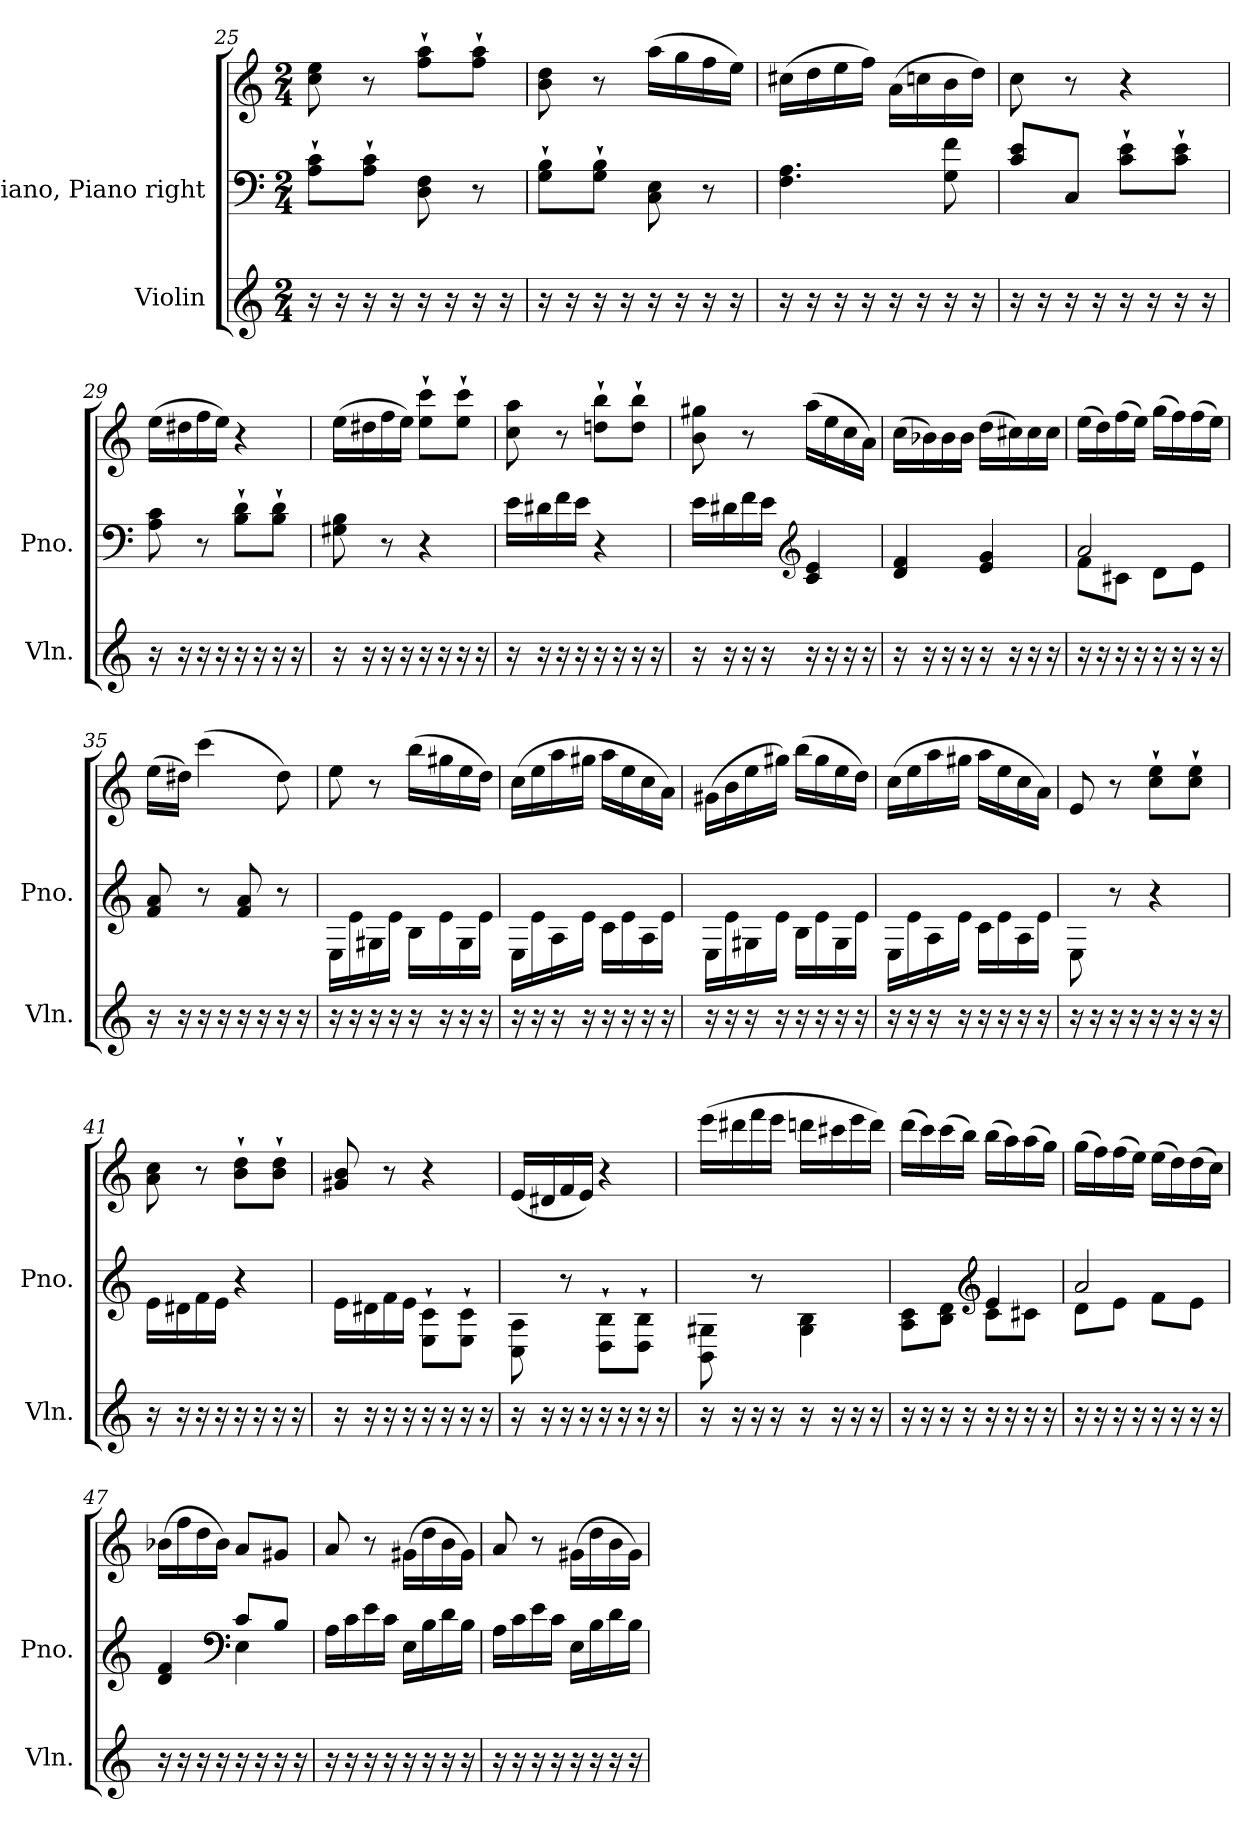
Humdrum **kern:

**kern	**kern	**kern
*part2	*part1	*part1
*staff3	*staff2	*staff1
*I"Violin	*I"Piano, Piano right	*
*I'Vln.	*I'Pno.	*
*clefG2	*clefF4	*clefG2
*k[]	*k[]	*k[]
*M2/4	*M2/4	*M2/4
=25	=25	=25
16r	8A\` 8c\`L	8cc\ 8ee\
16r	.	.
16r	8A\` 8c\`J	8r
16r	.	.
16r	8D\ 8F\	8ff\` 8aa\`L
16r	.	.
16r	8r	8ff\` 8aa\`J
16r	.	.
=26	=26	=26
16r	8G\` 8B\`L	8b\ 8dd\
16r	.	.
16r	8G\` 8B\`J	8r
16r	.	.
16r	8C\ 8E\	(>16aa\LL
16r	.	16gg\
16r	8r	16ff\
16r	.	16ee\JJ)
=27	=27	=27
16r	4.F\ 4.A\	(>16cc#X\LL
16r	.	16dd\
16r	.	16ee\
16r	.	16ff\JJ)
16r	.	(>16a\LL
16r	.	16ccn\
16r	8G\ 8f\	16b\
16r	.	16dd\JJ)
!!LO:LB:g=z
=28	=28	=28
16r	8c/ 8e/L	8cc\
16r	.	.
16r	8C/J	8r
16r	.	.
16r	8c\` 8e\`L	4r
16r	.	.
16r	8c\` 8e\`J	.
16r	.	.
=29	=29	=29
16r	8A\ 8c\	(>16ee\LL
16r	.	16dd#X\
16r	8r	16ff\
16r	.	16ee\JJ)
16r	8B\` 8d\`L	4r
16r	.	.
16r	8B\` 8d\`J	.
16r	.	.
=30	=30	=30
16r	8G#X\ 8B\	(>16ee\LL
16r	.	16dd#X\
16r	8r	16ff\
16r	.	16ee\JJ)
16r	4r	8ee\` 8ccc\`L
16r	.	.
16r	.	8ee\` 8ccc\`J
16r	.	.
=31	=31	=31
16r	16e\LL	8cc\ 8aa\
16r	16d#X\	.
16r	16f\	8r
16r	16e\JJ	.
16r	4r	8ddn\` 8bb\`L
16r	.	.
16r	.	8dd\` 8bb\`J
16r	.	.
=32	=32	=32
16r	16e\LL	8b\ 8gg#X\
16r	16d#X\	.
16r	16f\	8r
16r	16e\JJ	.
*	*clefG2	*
16r	4c/ 4e/	(>16aa\LL
16r	.	16ee\
16r	.	16cc\
16r	.	16a\JJ)
!!LO:LB:g=z
=33	=33	=33
16r	4d/ 4f/	(>16cc\LL
16r	.	16b-X\)
16r	.	16b-\
16r	.	16b-\JJ
16r	4e/ 4g/	(>16dd\LL
16r	.	16cc#X\)
16r	.	16cc#\
16r	.	16cc#\JJ
=34	=34	=34
*	*^	*
16r	2a/	8f\L	(>16ee\LL
16r	.	.	16dd\)
16r	.	8c#X\J	(>16ff\
16r	.	.	16ee\JJ)
16r	.	8d\L	(>16gg\LL
16r	.	.	16ff\)
16r	.	8e\J	(>16ff\
16r	.	.	16ee\JJ)
*	*v	*v	*
=35	=35	=35
16r	8f/ 8a/	(>16ee\LL
16r	.	16dd#X\JJ)
16r	8r	(>4ccc\
16r	.	.
16r	8f/ 8a/	.
16r	.	.
16r	8r	8dd#\)
16r	.	.
=36	=36	=36
16r	16E\LL	8ee\
16r	16e\	.
16r	16G#X\	8r
16r	16e\JJ	.
16r	16B\LL	(>16bb\LL
16r	16e\	16gg#X\
16r	16G#\	16ee\
16r	16e\JJ	16dd\JJ)
!!LO:PB:g=z
=37	=37	=37
16r	16E\LL	(>16cc\LL
16r	16e\	16ee\
16r	16A\	16aa\
16r	16e\JJ	16gg#X\JJ
16r	16c\LL	16aa\LL
16r	16e\	16ee\
16r	16A\	16cc\
16r	16e\JJ	16a\JJ)
=38	=38	=38
16r	16E\LL	(>16g#X\LL
16r	16e\	16b\
16r	16G#X\	16ee\
16r	16e\JJ	16gg#X\JJ)
16r	16B\LL	(>16bb\LL
16r	16e\	16gg#\
16r	16G#\	16ee\
16r	16e\JJ	16dd\JJ)
=39	=39	=39
16r	16E\LL	(>16cc\LL
16r	16e\	16ee\
16r	16A\	16aa\
16r	16e\JJ	16gg#X\JJ
16r	16c\LL	16aa\LL
16r	16e\	16ee\
16r	16A\	16cc\
16r	16e\JJ	16a\JJ)
=40	=40	=40
16r	8E\	8e/
16r	.	.
16r	8r	8r
16r	.	.
16r	4r	8cc\` 8ee\`L
16r	.	.
16r	.	8cc\` 8ee\`J
16r	.	.
!!LO:LB:g=z
=41	=41	=41
16r	16e\LL	8a\ 8cc\
16r	16d#X\	.
16r	16f\	8r
16r	16e\JJ	.
16r	4r	8b\` 8dd\`L
16r	.	.
16r	.	8b\` 8dd\`J
16r	.	.
=42	=42	=42
16r	16e\LL	8g#X/ 8b/
16r	16d#X\	.
16r	16f\	8r
16r	16e\JJ	.
16r	8E\` 8c\`L	4r
16r	.	.
16r	8E\` 8c\`J	.
16r	.	.
=43	=43	=43
16r	8C\ 8A\	(<16e/LL
16r	.	16d#X/
16r	8r	16f/
16r	.	16e/JJ)
16r	8D\` 8B\`L	4r
16r	.	.
16r	8D\` 8B\`J	.
16r	.	.
=44	=44	=44
16r	8BB\ 8G#X\	(>16eee\LL
16r	.	16ddd#X\
16r	8r	16fff\
16r	.	16eee\JJ
16r	4G#\ 4B\	16dddn\LL
16r	.	16ccc#X\
16r	.	16eee\
16r	.	16ddd\JJ)
!!LO:LB:g=z
=45	=45	=45
*	*^	*
16r	8A\ 8c\L	4ryy	(>16ddd\LL
16r	.	.	16ccc\)
16r	8B\ 8d\J	.	(>16ccc\
16r	.	.	16bb\JJ)
*	*clefG2	*	*
16r	4e/	8c\L	(>16bb\LL
16r	.	.	16aa\)
16r	.	8c#X\J	(>16aa\
16r	.	.	16gg\JJ)
=46	=46	=46	=46
16r	2a/	8d\L	(>16gg\LL
16r	.	.	16ff\)
16r	.	8e\J	(>16ff\
16r	.	.	16ee\JJ)
16r	.	8f\L	(>16ee\LL
16r	.	.	16dd\)
16r	.	8e\J	(>16dd\
16r	.	.	16cc\JJ)
=47	=47	=47	=47
16r	4d/ 4f/	4ryy	(>16b-X\LL
16r	.	.	16ff\
16r	.	.	16dd\
16r	.	.	16b-\JJ)
*	*clefF4	*	*
16r	8c/L	4E\	8a/L
16r	.	.	.
16r	8B/J	.	8g#X/J
16r	.	.	.
*	*v	*v	*
=48	=48	=48
16r	16A\LL	8a/
16r	16c\	.
16r	16e\	8r
16r	16c\JJ	.
16r	16E\LL	(>16g#X\LL
16r	16B\	16dd\
16r	16d\	16b\
16r	16B\JJ	16g#\JJ)
=49	=49	=49
16r	16A\LL	8a/
16r	16c\	.
16r	16e\	8r
16r	16c\JJ	.
16r	16E\LL	(>16g#X\LL
16r	16B\	16dd\
16r	16d\	16b\
16r	16B\JJ	16g#\JJ)
=	=	=
*-	*-	*-
